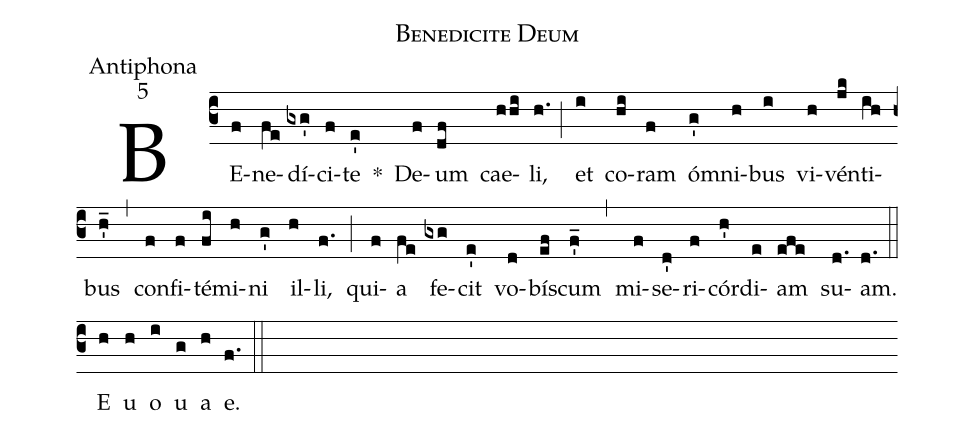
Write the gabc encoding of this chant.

name:Benedicite Deum;
office-part:Antiphona;
mode:5;
%%
(c3) BE(f)ne(fe)dí(gxg')ci(f)te(e') *() De(f)um(df) cae(hhi)li,(h.) (;) et(i) co(hi)ram(f) ó(g')mni(h)bus(i) vi(h)vén(jk)ti(ih)bus(h'_) (,) con(f)fi(f)té(fi)mi(h)ni(g') il(h)li,(f.) (;) qui(f)a(fe) fe(gxg)cit(e') vo(d)bís(ef)cum(f'_) (,) mi(f)se(d')ri(f)cór(h')di(e)am(efe) su(d.)am.(d.) (::) <eu>E(h) u(h) o(i) u(g) a(h) e.</eu>(f.) (::)
